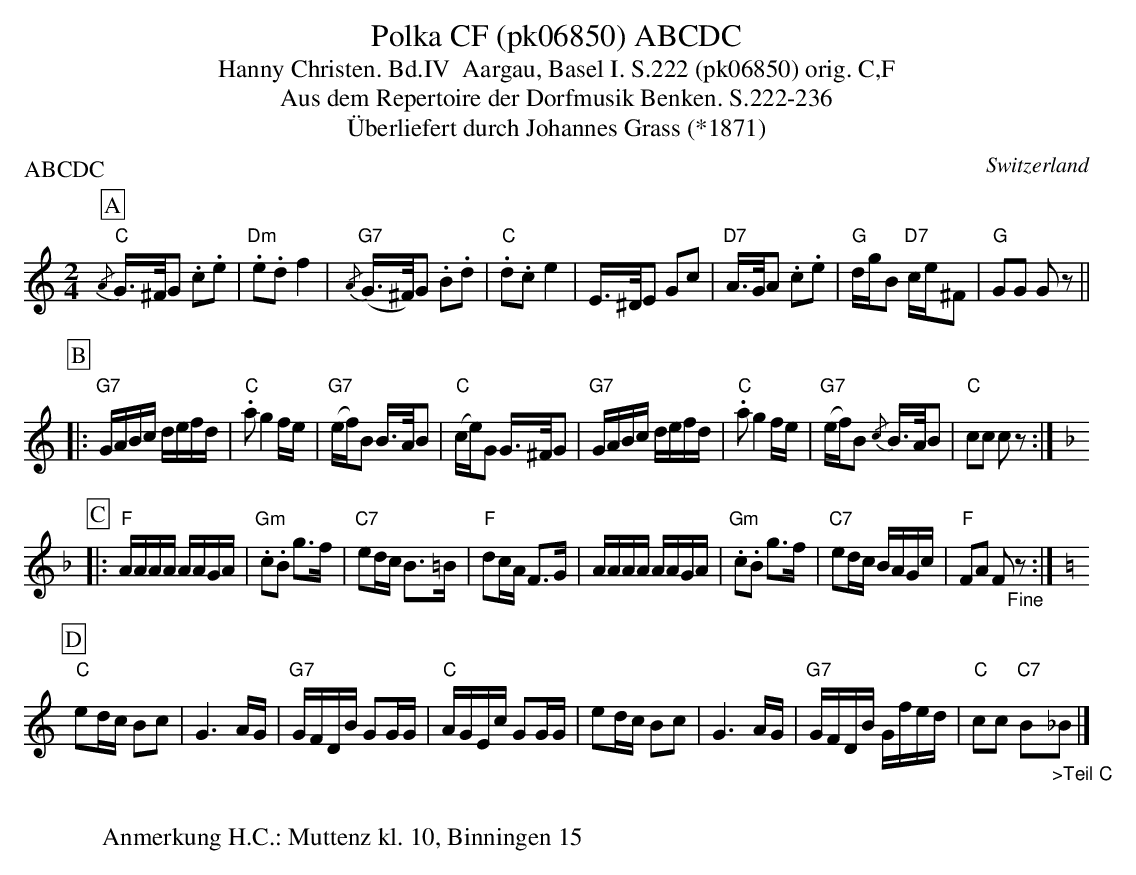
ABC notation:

X:1
T:Polka CF (pk06850) ABCDC
T:Hanny Christen. Bd.IV  Aargau, Basel I. S.222 (pk06850) orig. C,F
T: Aus dem Repertoire der Dorfmusik Benken. S.222-236
T:Überliefert durch Johannes Grass (*1871)
P:ABCDC
M:2/4
L:1/16
O:Switzerland
K:C major
[P:A] {/A}"C"G>^FG2 .c2.e2 |  "Dm".e2.d2f4 | {/A}("G7"G>^F)G2 .B2.d2  | "C".d2.c2e4 | E>^DE2 G2c2 |  "D7"A>GA2 .c2.e2 | "G"dgB2 "D7"ce^F2 | "G"G2G2 G2z2 ||
[P:B] |: "G7"GABc defd | "C".a2g4fe | ("G7"ef)B2 B>AB2 | ("C"ce)G2 G>^FG2 | "G7"GABc defd | "C".a2g4fe | ("G7"ef)B2 {/c}B>AB2 | "C"c2c2 c2z2 :| [K:F]
[P:C] |: "F"AAAA AAGA | "Gm".c2.B2 g3f | "C7"e2dc B3=B | "F"d2cA F3G | AAAA AAGA | "Gm".c2.B2 g3f | "C7"e2dc BAGc | "F"F2A2 F2"_Fine"z2 :| [K:C]
[P:D]  "C"e2dc B2c2 | G6AG | "G7"GFDB G2GG | "C"AGEc G2GG | e2dc B2c2 | G6AG | "G7"GFDB Gfed | "C"c2c2 "C7"B2"_>Teil C"_B2 |]
W:
W:Anmerkung H.C.: Muttenz kl. 10, Binningen 15
